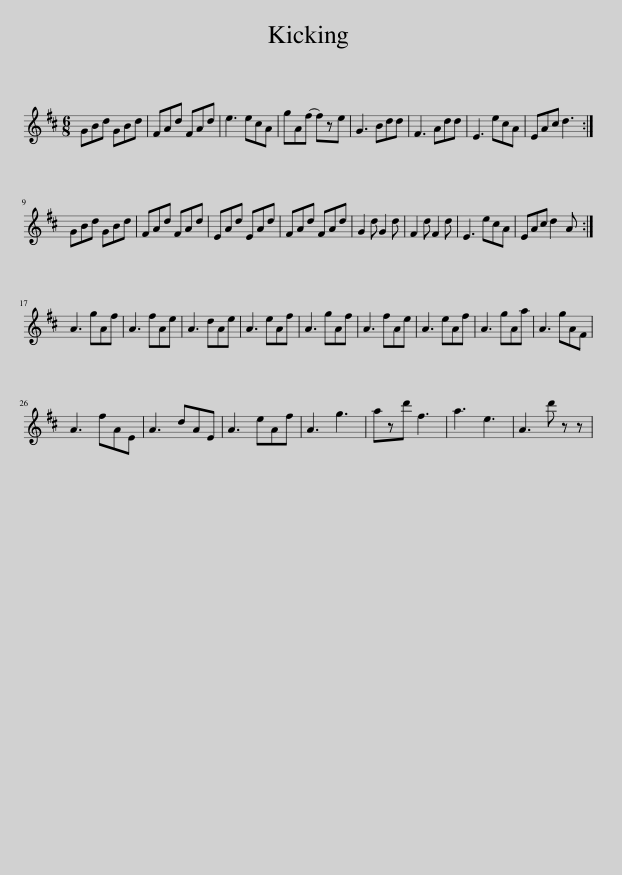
X:1
L:1/8
M:6/8
I:linebreak $
K:D
V:1 treble
V:1
 GBd GBd | FAd FAd | e3 ecA | gA(f f)ze | G3 Bdd | %5
 F3 Add | E3 ecA | EAc d3 :|$ GBd GBd | FAd FAd | %10
 EAd EAd | FAd FAd | G2 d G2 d | F2 d F2 d | E3 ecA | %15
 EAc d2 A :|$ A3 gAf | A3 fAe | A3 dAe | A3 eAf | %20
 A3 gAf | A3 fAe | A3 eAf | A3 gAa | A3 gAF |$ %25
 A3 fAE | A3 dAE | A3 eAf | A3 g3 | azd' f3 | %30
 a3 e3 | A3 d' z z | %32
